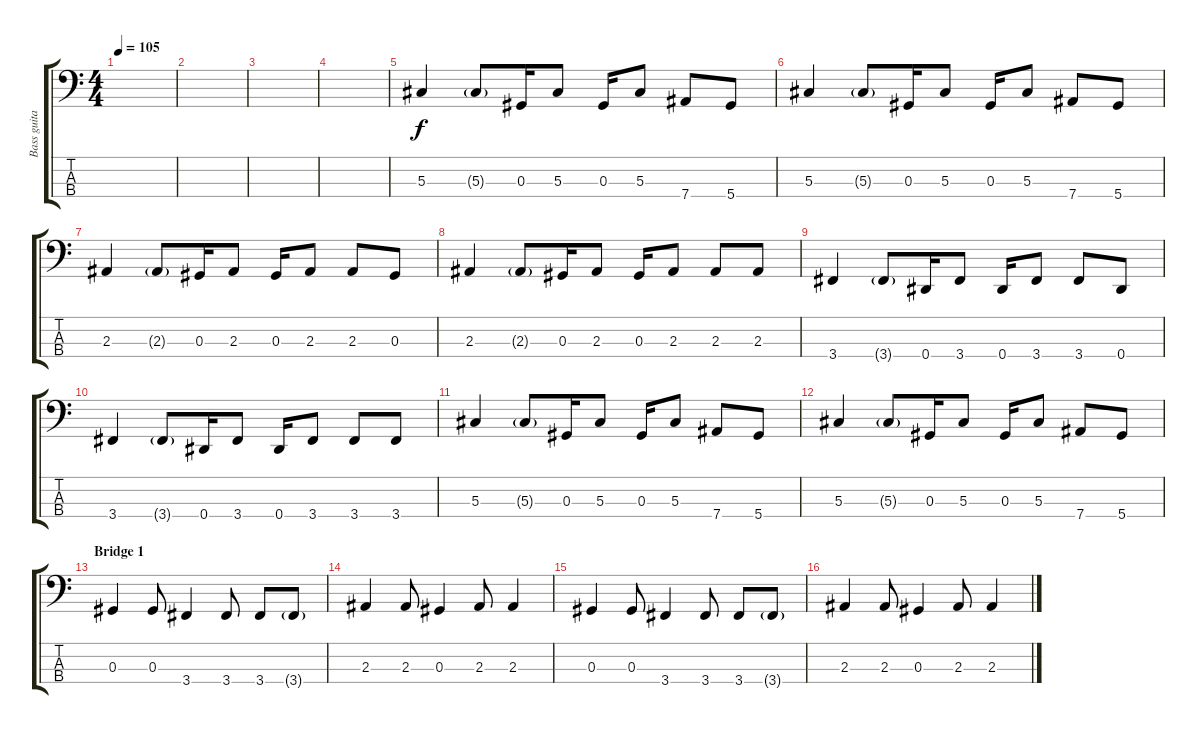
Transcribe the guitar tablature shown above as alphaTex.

\track ("Bass guitar" "Bass guita") {instrument electricbasspick}
\staff {score tabs}
\tuning (Gb2 Db2 Ab1 Eb1) {hide}
\ts (4 4)
\tempo 105
\clef f4
\ks c
|
|
|
|
5.3.4 5.3{g}.8 0.3.16 5.3.8 0.3.16 5.3.8 7.4.8 5.4.8 |
5.3.4 5.3{g}.8 0.3.16 5.3.8 0.3.16 5.3.8 7.4.8 5.4.8 |
2.3.4 2.3{g}.8 0.3.16 2.3.8 0.3.16 2.3.8 2.3.8 0.3.8 |
2.3.4 2.3{g}.8 0.3.16 2.3.8 0.3.16 2.3.8 2.3.8 2.3.8 |
3.4.4 3.4{g}.8 0.4.16 3.4.8 0.4.16 3.4.8 3.4.8 0.4.8 |
3.4.4 3.4{g}.8 0.4.16 3.4.8 0.4.16 3.4.8 3.4.8 3.4.8 |
5.3.4 5.3{g}.8 0.3.16 5.3.8 0.3.16 5.3.8 7.4.8 5.4.8 |
5.3.4 5.3{g}.8 0.3.16 5.3.8 0.3.16 5.3.8 7.4.8 5.4.8 |
\section ("" "Bridge 1")
0.3.4 0.3.8 3.4.4 3.4.8 3.4.8 3.4{g}.8 |
2.3.4 2.3.8 0.3.4 2.3.8 2.3.4 |
0.3.4 0.3.8 3.4.4 3.4.8 3.4.8 3.4{g}.8 |
2.3.4 2.3.8 0.3.4 2.3.8 2.3.4
